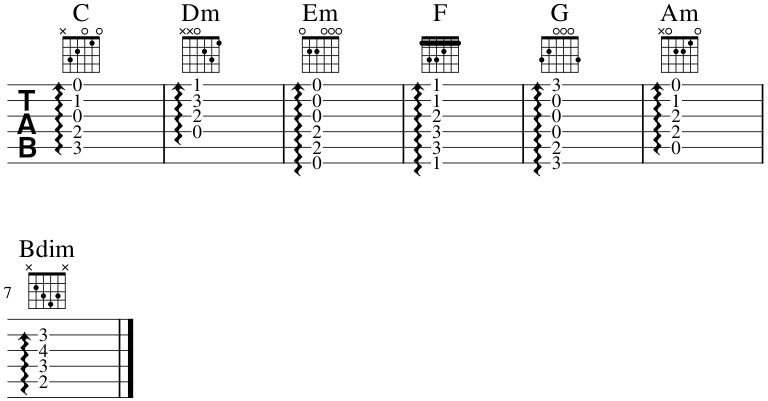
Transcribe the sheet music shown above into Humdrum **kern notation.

**kern	**harte
*part1	*part1
*staff1	*
*I"Guitare acoustique	*
*I'Guit.	*
*stria6	*
*	*
*k[]	*
*M4/4	*
=1	=1
1C:: 1E:: 1G:: 1c:: 1e::	C:maj
=2	=2
!	!LO:H:kt=m
1D:: 1A:: 1d:: 1f::	D:min
=3	=3
!	!LO:H:kt=m
1EE:: 1BB:: 1E:: 1G:: 1B:: 1e::	E:min
=4	=4
1FF:: 1C:: 1F:: 1A:: 1c:: 1f::	F:maj
=5	=5
1GG:: 1BB:: 1D:: 1G:: 1B:: 1g::	G:maj
=6	=6
!	!LO:H:kt=m
1AA:: 1E:: 1A:: 1c:: 1e::	A:min
!!LO:LB:g=z
=7	=7
!	!LO:H:kt=dim
1BB:: 1F:: 1B:: 1d::	B:dim
==	==
*-	*-
